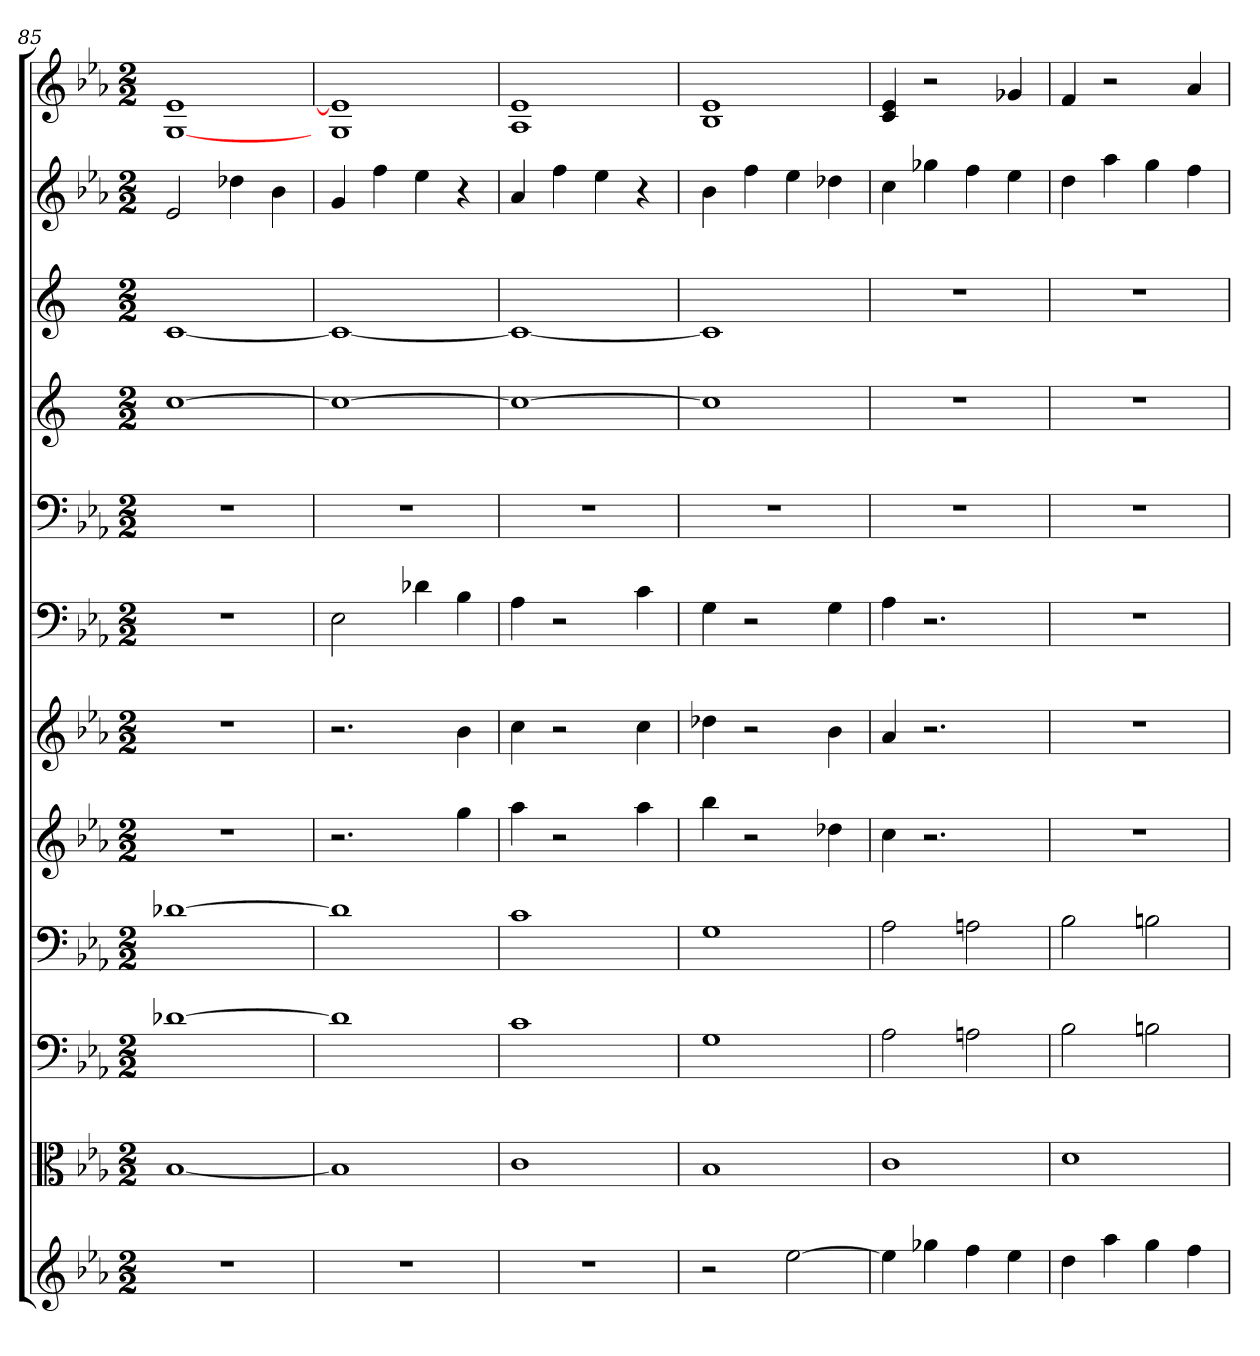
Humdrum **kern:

**kern	**kern	**kern	**kern	**kern	**kern	**kern	**kern	**kern	**kern	**kern	**kern
*part12	*part11	*part10	*part9	*part8	*part7	*part6	*part5	*part4	*part3	*part2	*part1
*staff12	*staff11	*staff10	*staff9	*staff8	*staff7	*staff6	*staff5	*staff4	*staff3	*staff2	*staff1
*	*clefC3	*clefF4	*clefF4	*	*	*clefF4	*clefF4	*	*	*	*
*k[b-e-a-]	*k[b-e-a-]	*k[b-e-a-]	*k[b-e-a-]	*k[b-e-a-]	*k[b-e-a-]	*k[b-e-a-]	*k[b-e-a-]	*k[]	*k[]	*k[b-e-a-]	*k[b-e-a-]
*E-:	*E-:	*E-:	*E-:	*E-:	*E-:	*E-:	*E-:	*	*	*E-:	*E-:
*M2/2	*M2/2	*M2/2	*M2/2	*M2/2	*M2/2	*M2/2	*M2/2	*M2/2	*M2/2	*M2/2	*M2/2
=85	=85	=85	=85	=85	=85	=85	=85	=85	=85	=85	=85
1r	[1B-	[1d-X	[1d-X	1r	1r	1r	1r	[1cc	[1c	2e-	[1G 1e-
.	.	.	.	.	.	.	.	.	.	4dd-X	.
.	.	.	.	.	.	.	.	.	.	4b-	.
=86	=86	=86	=86	=86	=86	=86	=86	=86	=86	=86	=86
1r	1B-]	1d-]	1d-]	2.r	2.r	2E-	1r	1cc_	1c_	4g	1G 1e-]
.	.	.	.	.	.	.	.	.	.	4ff	.
.	.	.	.	.	.	4d-X	.	.	.	4ee-	.
.	.	.	.	4gg	4b-	4B-	.	.	.	4r	.
=87	=87	=87	=87	=87	=87	=87	=87	=87	=87	=87	=87
1r	1c	1c	1c	4aa-	4cc	4A-	1r	1cc_	1c_	4a-	1A- 1e-
.	.	.	.	2r	2r	2r	.	.	.	4ff	.
.	.	.	.	.	.	.	.	.	.	4ee-	.
.	.	.	.	4aa-	4cc	4c	.	.	.	4r	.
=88	=88	=88	=88	=88	=88	=88	=88	=88	=88	=88	=88
2r	1B-	1G	1G	4bb-	4dd-X	4G	1r	1cc]	1c]	4b-	1B- 1e-
.	.	.	.	2r	2r	2r	.	.	.	4ff	.
[2ee-	.	.	.	.	.	.	.	.	.	4ee-	.
.	.	.	.	4dd-X	4b-	4G	.	.	.	4dd-X	.
=89	=89	=89	=89	=89	=89	=89	=89	=89	=89	=89	=89
4ee-]	1c	2A-	2A-	4cc	4a-	4A-	1r	1r	1r	4cc	4c 4e-
4gg-X	.	.	.	2.r	2.r	2.r	.	.	.	4gg-X	2r
4ff	.	2An	2An	.	.	.	.	.	.	4ff	.
4ee-	.	.	.	.	.	.	.	.	.	4ee-	4g-X
=90	=90	=90	=90	=90	=90	=90	=90	=90	=90	=90	=90
4dd	1d	2B-	2B-	1r	1r	1r	1r	1r	1r	4dd	4f
4aa-	.	.	.	.	.	.	.	.	.	4aa-	2r
4gg	.	2Bn	2Bn	.	.	.	.	.	.	4gg	.
4ff	.	.	.	.	.	.	.	.	.	4ff	4a-
=	=	=	=	=	=	=	=	=	=	=	=
*-	*-	*-	*-	*-	*-	*-	*-	*-	*-	*-	*-
